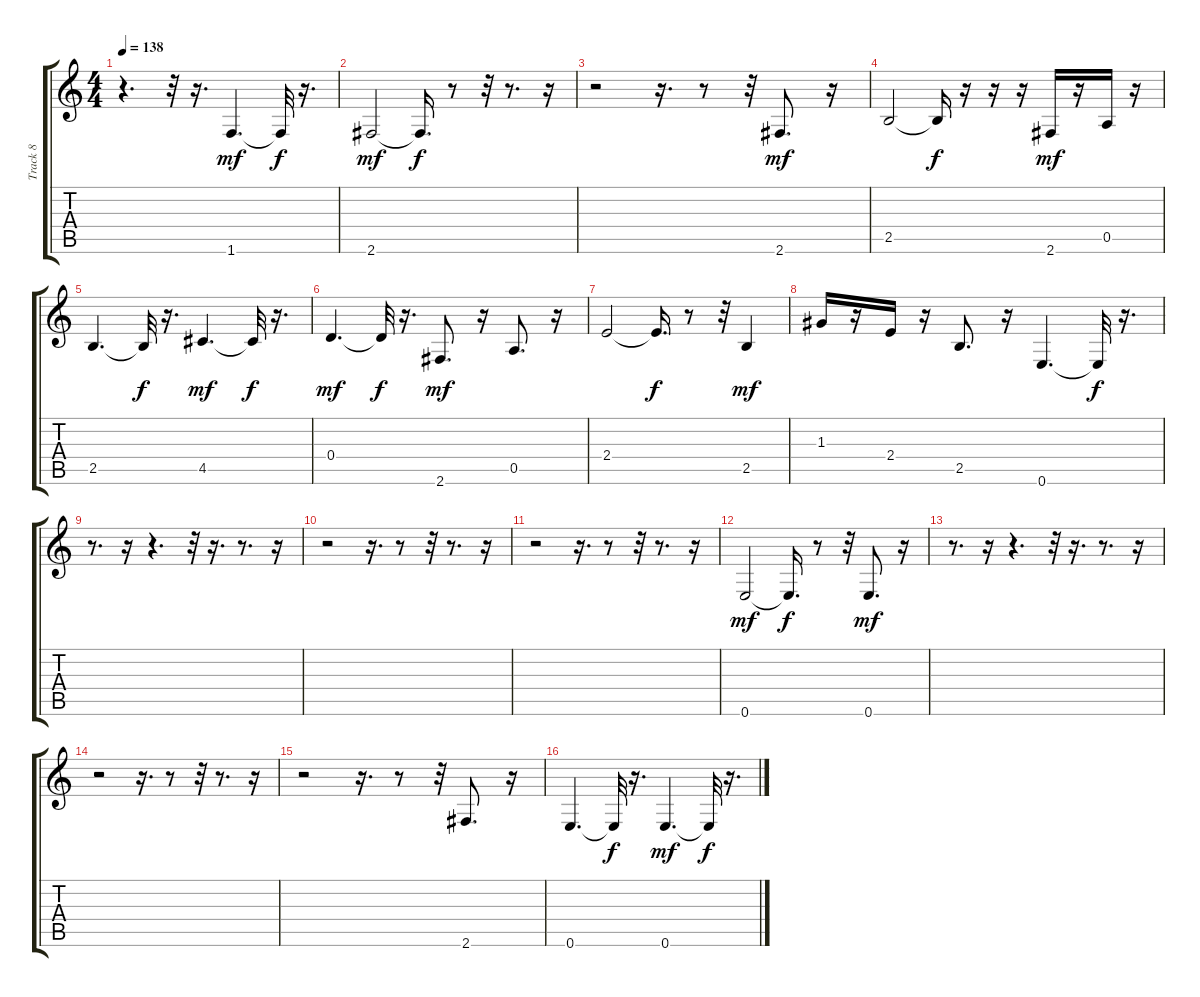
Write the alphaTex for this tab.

\track ("Track 8" "Track 8") {instrument electricbassfinger}
\staff {score tabs}
\tuning (E4 B3 G3 D3 A2 E2) {hide}
\ts (4 4)
\tempo 138
\clef g2
\ks c
r.4{d dy f} r.32 r.16{d} 1.6.4{d dy mf} 1.6{t}.32{dy f} r.16{d} |
2.6.2{dy mf} 2.6{t}.16{d dy f} r.8 r.32 r.8{d} r.16 |
r.2 r.16{d} r.8 r.32 2.6.8{d dy mf} r.16 |
2.5.2 2.5{t}.16{dy f} r.16 r.16 r.16 2.6.16{dy mf} r.16 0.5.16 r.16 |
2.5.4{d} 2.5{t}.32{dy f} r.16{d} 4.5.4{d dy mf} 4.5{t}.32{dy f} r.16{d} |
0.4.4{d dy mf} 0.4{t}.32{dy f} r.16{d} 2.6.8{d dy mf} r.16 0.5.8{d} r.16 |
2.4.2 2.4{t}.16{d dy f} r.8 r.32 2.5.4{dy mf} |
1.3.16 r.16 2.4.16 r.16 2.5.8{d} r.16 0.6.4{d} 0.6{t}.32{dy f} r.16{d} |
r.8{d} r.16 r.4{d} r.32 r.16{d} r.8{d} r.16 |
r.2 r.16{d} r.8 r.32 r.8{d} r.16 |
r.2 r.16{d} r.8 r.32 r.8{d} r.16 |
0.6.2{dy mf} 0.6{t}.16{d dy f} r.8 r.32 0.6.8{d dy mf} r.16 |
r.8{d} r.16 r.4{d} r.32 r.16{d} r.8{d} r.16 |
r.2 r.16{d} r.8 r.32 r.8{d} r.16 |
r.2 r.16{d} r.8 r.32 2.6.8{d} r.16 |
0.6.4{d} 0.6{t}.32{dy f} r.16{d} 0.6.4{d dy mf} 0.6{t}.32{dy f} r.16{d}
